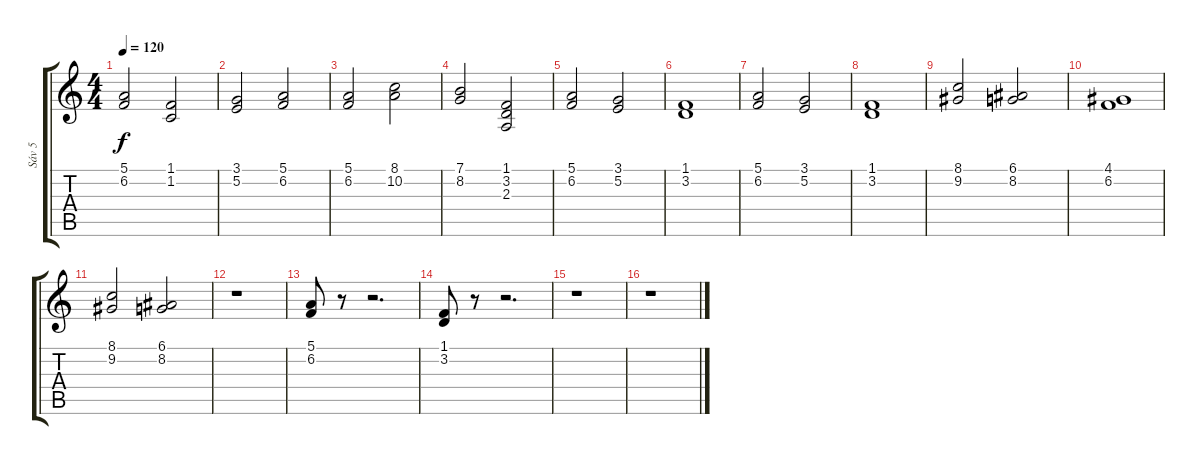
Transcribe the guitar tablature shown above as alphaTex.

\track ("Sáv 5" "Sáv 5") {instrument churchorgan}
\staff {score tabs}
\tuning (E4 B3 G3 D3 A2 E2) {hide}
\ts (4 4)
\tempo 120
\clef g2
\ks c
(5.1 6.2).2{dy f instrument stringensemble1} (1.1 1.2).2 |
(3.1 5.2).2 (5.1 6.2).2 |
(5.1 6.2).2 (8.1 10.2).2 |
(7.1 8.2).2 (1.1 3.2 2.3).2 |
(5.1 6.2).2 (3.1 5.2).2 |
(1.1 3.2).1 |
(5.1 6.2).2 (3.1 5.2).2 |
(1.1 3.2).1 |
(8.1 9.2).2 (6.1 8.2).2 |
(4.1 6.2).1 |
(8.1 9.2).2 (6.1 8.2).2 |
r.1 |
(5.1 6.2).8 r.8 r.2{d} |
(1.1 3.2).8 r.8 r.2{d} |
r.1 |
r.1
